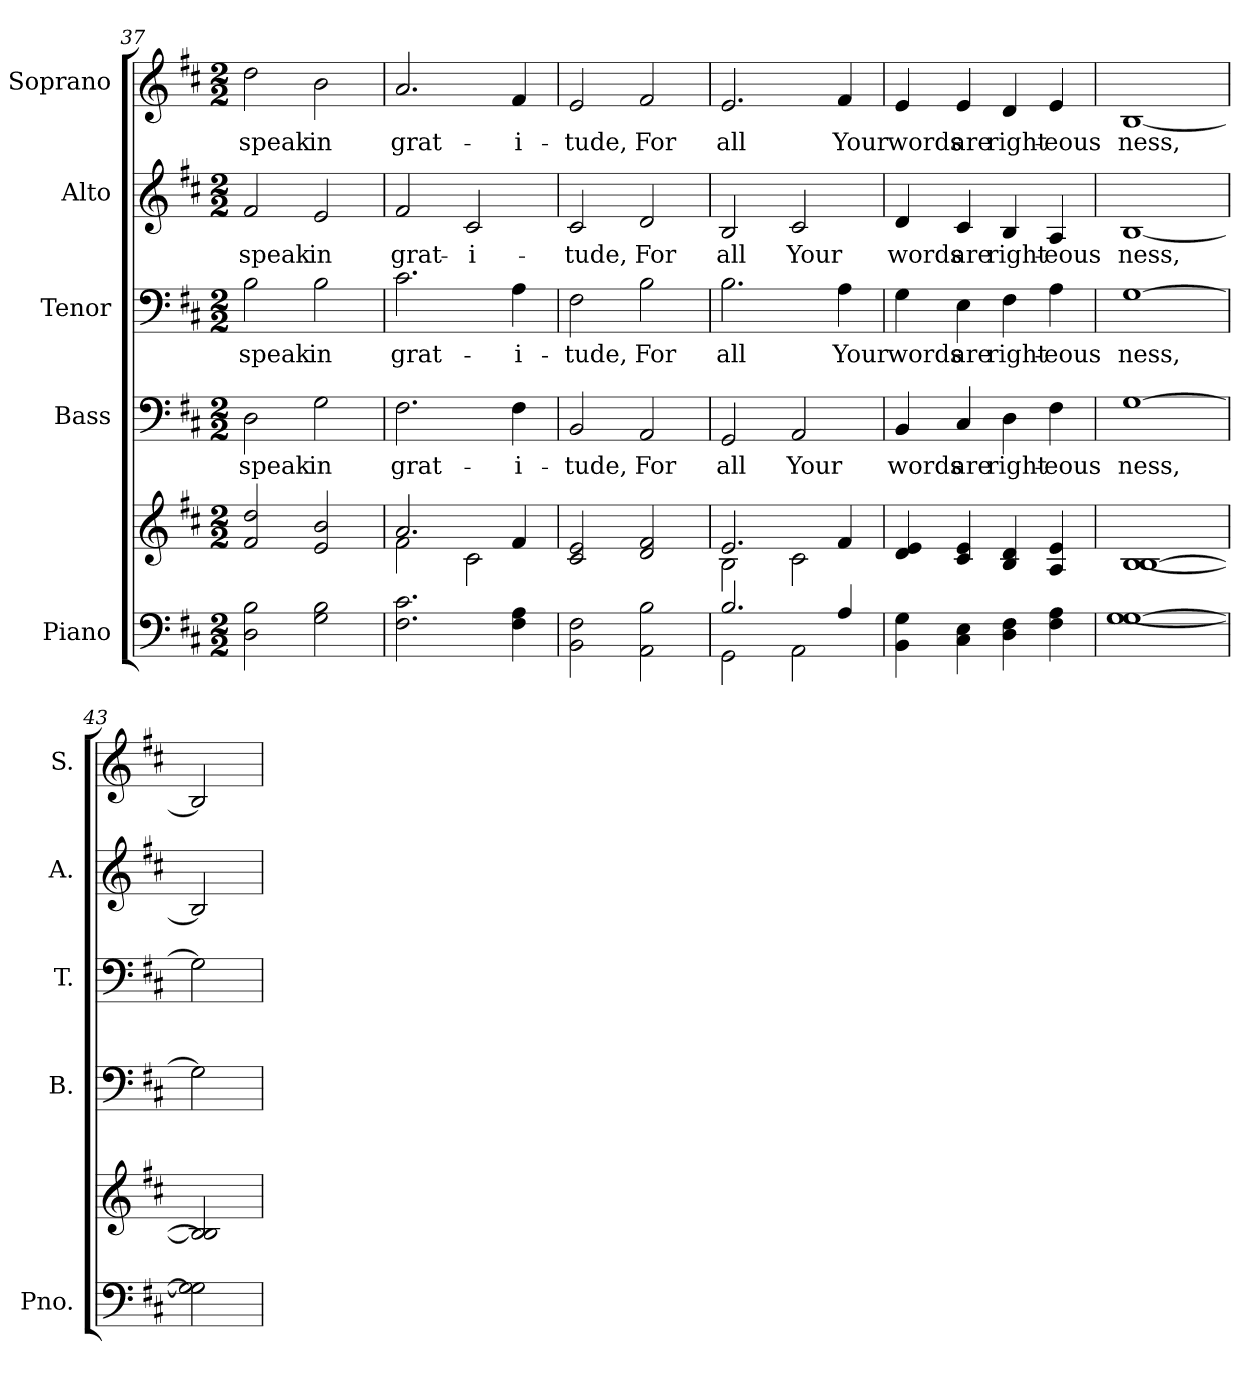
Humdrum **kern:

**kern	**kern	**kern	**text	**kern	**text	**kern	**text	**kern	**text
*part5	*part5	*part4	*part4	*part3	*part3	*part2	*part2	*part1	*part1
*staff6	*staff5	*staff4	*staff4	*staff3	*staff3	*staff2	*staff2	*staff1	*staff1
*I"Piano	*	*I"Bass	*	*I"Tenor	*	*I"Alto	*	*I"Soprano	*
*I'Pno.	*	*I'B.	*	*I'T.	*	*I'A.	*	*I'S.	*
*clefF4	*clefG2	*clefF4	*	*clefF4	*	*clefG2	*	*clefG2	*
*k[f#c#]	*k[f#c#]	*k[f#c#]	*	*k[f#c#]	*	*k[f#c#]	*	*k[f#c#]	*
*D:	*D:	*D:	*	*D:	*	*D:	*	*D:	*
*M2/2	*M2/2	*M2/2	*	*M2/2	*	*M2/2	*	*M2/2	*
=37	=37	=37	=37	=37	=37	=37	=37	=37	=37
!	!	!	!LO:LY:b:color=#000000	!	!	!	!	!	!
!	!	!	!	!	!LO:LY:b:color=#000000	!	!	!	!
!	!	!	!	!	!	!	!LO:LY:b:color=#000000	!	!
!	!	!	!	!	!	!	!	!	!LO:LY:b:color=#000000
2Di\ 2Bi	2f#i/ 2ddi	2Di\	speak	2Bi\	speak	2f#i/	speak	2ddi\	speak
!	!	!	!LO:LY:b:color=#000000	!	!	!	!	!	!
!	!	!	!	!	!LO:LY:b:color=#000000	!	!	!	!
!	!	!	!	!	!	!	!LO:LY:b:color=#000000	!	!
!	!	!	!	!	!	!	!	!	!LO:LY:b:color=#000000
2Gi\ 2Bi	2ei/ 2bi	2Gi\	in	2Bi\	in	2ei/	in	2bi\	in
=38	=38	=38	=38	=38	=38	=38	=38	=38	=38
*	*^	*	*	*	*	*	*	*	*
!	!	!	!	!LO:LY:b:color=#000000	!	!	!	!	!	!
!	!	!	!	!	!	!LO:LY:b:color=#000000	!	!	!	!
!	!	!	!	!	!	!	!	!LO:LY:b:color=#000000	!	!
!	!	!	!	!	!	!	!	!	!	!LO:LY:b:color=#000000
2.F#i\ 2.c#i	2.ai/	2f#i\	2.F#i\	grat-	2.c#i\	grat-	2f#i/	grat-	2.ai/	grat-
!	!	!	!	!	!	!	!	!LO:LY:b:color=#000000	!	!
.	.	2c#i\	.	.	.	.	2c#i/	-i-	.	.
!	!	!	!	!LO:LY:b:color=#000000	!	!	!	!	!	!
!	!	!	!	!	!	!LO:LY:b:color=#000000	!	!	!	!
!	!	!	!	!	!	!	!	!	!	!LO:LY:b:color=#000000
4F#i\ 4Ai	4f#i/	.	4F#i\	-i-	4Ai\	-i-	.	.	4f#i/	-i-
*	*v	*v	*	*	*	*	*	*	*	*
!!LO:PB:g=z
=39	=39	=39	=39	=39	=39	=39	=39	=39	=39
!	!	!	!LO:LY:b:color=#000000	!	!	!	!	!	!
!	!	!	!	!	!LO:LY:b:color=#000000	!	!	!	!
!	!	!	!	!	!	!	!LO:LY:b:color=#000000	!	!
!	!	!	!	!	!	!	!	!	!LO:LY:b:color=#000000
2BBi\ 2F#i	2c#i/ 2ei	2BBi/	-tude,	2F#i\	-tude,	2c#i/	-tude,	2ei/	-tude,
!	!	!	!LO:LY:b:color=#000000	!	!	!	!	!	!
!	!	!	!	!	!LO:LY:b:color=#000000	!	!	!	!
!	!	!	!	!	!	!	!LO:LY:b:color=#000000	!	!
!	!	!	!	!	!	!	!	!	!LO:LY:b:color=#000000
2AAi\ 2Bi	2di/ 2f#i	2AAi/	For	2Bi\	For	2di/	For	2f#i/	For
=40	=40	=40	=40	=40	=40	=40	=40	=40	=40
*^	*^	*	*	*	*	*	*	*	*
!	!	!	!	!	!LO:LY:b:color=#000000	!	!	!	!	!	!
!	!	!	!	!	!	!	!LO:LY:b:color=#000000	!	!	!	!
!	!	!	!	!	!	!	!	!	!LO:LY:b:color=#000000	!	!
!	!	!	!	!	!	!	!	!	!	!	!LO:LY:b:color=#000000
2.Bi/	2GGi\	2.ei/	2Bi\	2GGi/	all	2.Bi\	all	2Bi/	all	2.ei/	all
!	!	!	!	!	!LO:LY:b:color=#000000	!	!	!	!	!	!
!	!	!	!	!	!	!	!	!	!LO:LY:b:color=#000000	!	!
.	2AAi\	.	2c#i\	2AAi/	Your	.	.	2c#i/	Your	.	.
!	!	!	!	!	!	!	!LO:LY:b:color=#000000	!	!	!	!
!	!	!	!	!	!	!	!	!	!	!	!LO:LY:b:color=#000000
4Ai/	.	4f#i/	.	.	.	4Ai\	Your	.	.	4f#i/	Your
*v	*v	*	*	*	*	*	*	*	*	*	*
*	*v	*v	*	*	*	*	*	*	*	*
=41	=41	=41	=41	=41	=41	=41	=41	=41	=41
!	!	!	!LO:LY:b:color=#000000	!	!	!	!	!	!
!	!	!	!	!	!LO:LY:b:color=#000000	!	!	!	!
!	!	!	!	!	!	!	!LO:LY:b:color=#000000	!	!
!	!	!	!	!	!	!	!	!	!LO:LY:b:color=#000000
4BBi\ 4Gi	4di/ 4ei	4BBi/	words	4Gi\	words	4di/	words	4ei/	words
!	!	!	!LO:LY:b:color=#000000	!	!	!	!	!	!
!	!	!	!	!	!LO:LY:b:color=#000000	!	!	!	!
!	!	!	!	!	!	!	!LO:LY:b:color=#000000	!	!
!	!	!	!	!	!	!	!	!	!LO:LY:b:color=#000000
4C#i\ 4Ei	4c#i/ 4ei	4C#i/	are	4Ei\	are	4c#i/	are	4ei/	are
!	!	!	!LO:LY:b:color=#000000	!	!	!	!	!	!
!	!	!	!	!	!LO:LY:b:color=#000000	!	!	!	!
!	!	!	!	!	!	!	!LO:LY:b:color=#000000	!	!
!	!	!	!	!	!	!	!	!	!LO:LY:b:color=#000000
4Di\ 4F#i	4Bi/ 4di	4Di\	right-	4F#i\	right-	4Bi/	right-	4di/	right-
!	!	!	!LO:LY:b:color=#000000	!	!	!	!	!	!
!	!	!	!	!	!LO:LY:b:color=#000000	!	!	!	!
!	!	!	!	!	!	!	!LO:LY:b:color=#000000	!	!
!	!	!	!	!	!	!	!	!	!LO:LY:b:color=#000000
4F#i\ 4Ai	4Ai/ 4ei	4F#i\	-eous	4Ai\	-eous	4Ai/	-eous	4ei/	-eous
=42	=42	=42	=42	=42	=42	=42	=42	=42	=42
!	!	!	!LO:LY:b:color=#000000	!	!	!	!	!	!
!	!	!	!	!	!LO:LY:b:color=#000000	!	!	!	!
!	!	!	!	!	!	!	!LO:LY:b:color=#000000	!	!
!	!	!	!	!	!	!	!	!	!LO:LY:b:color=#000000
[1Gi [1Gi	[1Bi [1Bi	[1Gi	ness,	[1Gi	ness,	[1Bi	ness,	[1Bi	ness,
=43	=43	=43	=43	=43	=43	=43	=43	=43	=43
2Gi] 2Gi]	2Bi] 2Bi]	2Gi]	.	2Gi]	.	2Bi]	.	2Bi]	.
=	=	=	=	=	=	=	=	=	=
*-	*-	*-	*-	*-	*-	*-	*-	*-	*-
